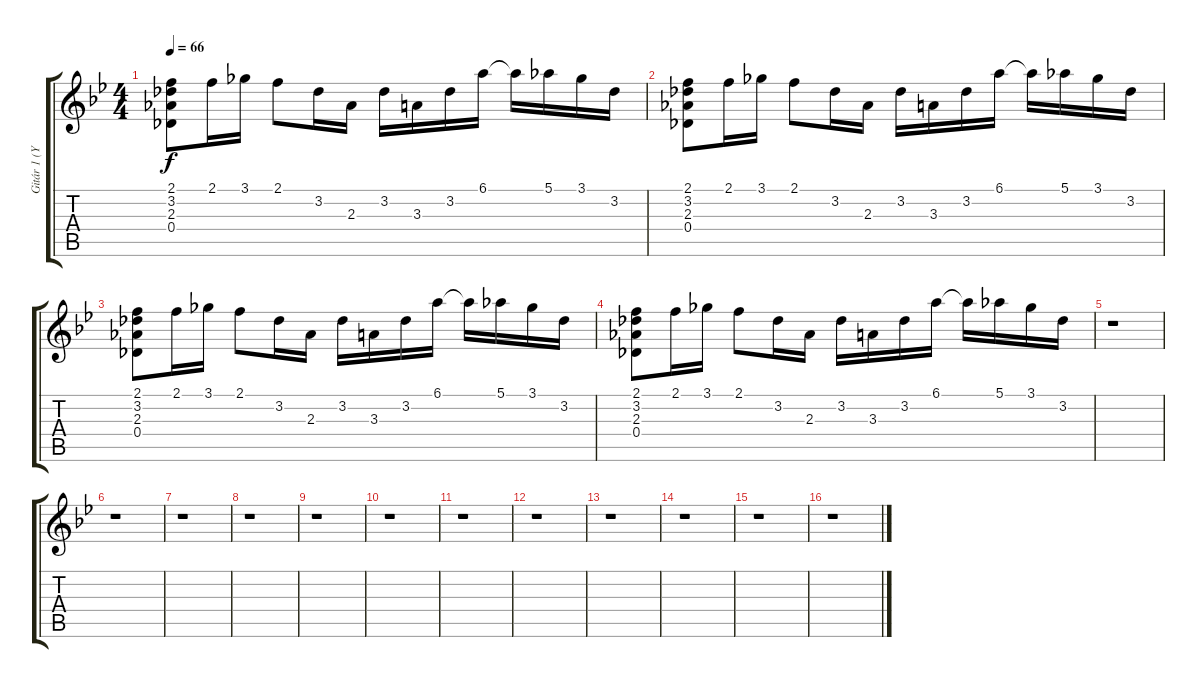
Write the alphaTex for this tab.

\track ("Gitár 1 (Yngwie Malmsteen)" "Gitár 1 (Y") {instrument electricguitarclean}
\staff {score tabs}
\tuning (Eb4 Bb3 Gb3 Db3 Ab2 Eb2) {hide}
\ts (4 4)
\tempo 66
\clef g2
\ks bb
(2.1 3.2 2.3 0.4).8{dy f} 2.1.16 3.1.16 2.1.8 3.2.16 2.3.16 3.2.16 3.3.16 3.2.16 6.1.16 6.1{t}.16 5.1.16 3.1.16 3.2.16 |
(2.1 3.2 2.3 0.4).8 2.1.16 3.1.16 2.1.8 3.2.16 2.3.16 3.2.16 3.3.16 3.2.16 6.1.16 6.1{t}.16 5.1.16 3.1.16 3.2.16 |
(2.1 3.2 2.3 0.4).8 2.1.16 3.1.16 2.1.8 3.2.16 2.3.16 3.2.16 3.3.16 3.2.16 6.1.16 6.1{t}.16 5.1.16 3.1.16 3.2.16 |
(2.1 3.2 2.3 0.4).8 2.1.16 3.1.16 2.1.8 3.2.16 2.3.16 3.2.16 3.3.16 3.2.16 6.1.16 6.1{t}.16 5.1.16 3.1.16 3.2.16 |
r.1 |
r.1 |
r.1 |
r.1 |
r.1 |
r.1 |
r.1 |
r.1 |
r.1 |
r.1 |
r.1 |
r.1
